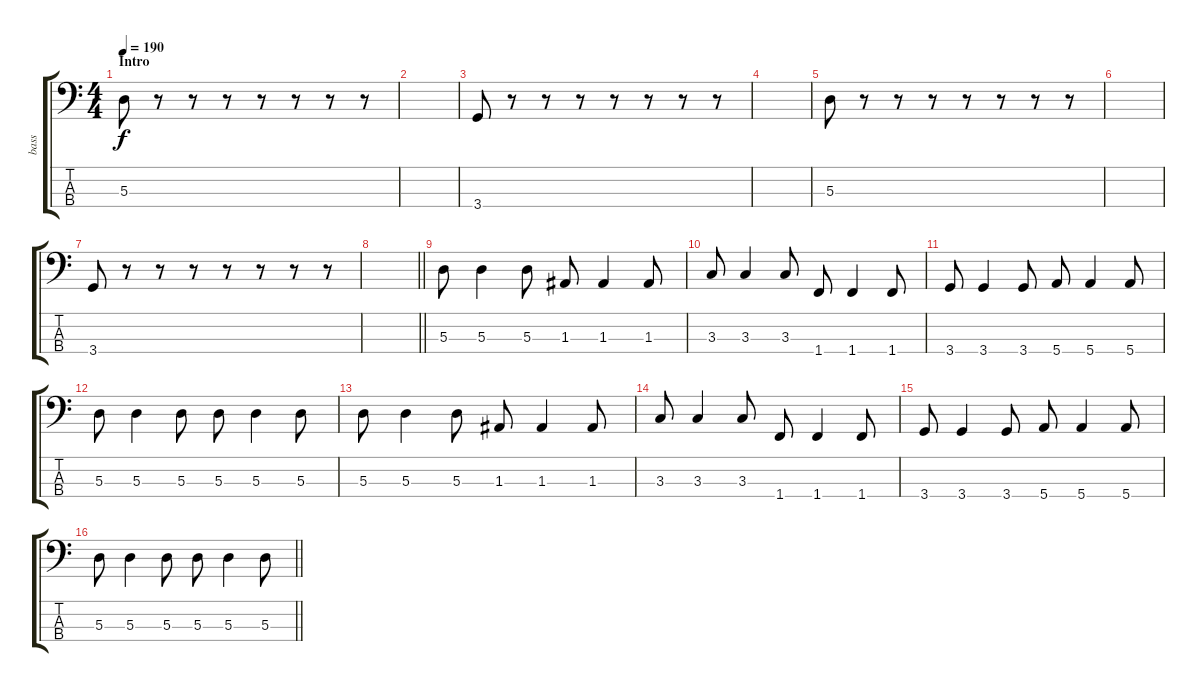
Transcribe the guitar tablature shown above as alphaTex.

\track ("bass" "bass") {instrument electricbassfinger}
\staff {score tabs}
\tuning (G2 D2 A1 E1) {hide}
\ts (4 4)
\section ("" "Intro")
\tempo 190
\clef f4
\ks c
5.3.8{dy f instrument electricbassfinger} r.8 r.8 r.8 r.8 r.8 r.8 r.8 |
|
3.4.8 r.8 r.8 r.8 r.8 r.8 r.8 r.8 |
|
5.3.8 r.8 r.8 r.8 r.8 r.8 r.8 r.8 |
|
3.4.8 r.8 r.8 r.8 r.8 r.8 r.8 r.8 |
\barLineRight lightlight
|
\section ("" "")
5.3.8 5.3.4 5.3.8 1.3.8 1.3.4 1.3.8 |
3.3.8 3.3.4 3.3.8 1.4.8 1.4.4 1.4.8 |
3.4.8 3.4.4 3.4.8 5.4.8 5.4.4 5.4.8 |
5.3.8 5.3.4 5.3.8 5.3.8 5.3.4 5.3.8 |
5.3.8 5.3.4 5.3.8 1.3.8 1.3.4 1.3.8 |
3.3.8 3.3.4 3.3.8 1.4.8 1.4.4 1.4.8 |
3.4.8 3.4.4 3.4.8 5.4.8 5.4.4 5.4.8 |
\barLineRight lightlight
5.3.8 5.3.4 5.3.8 5.3.8 5.3.4 5.3.8
